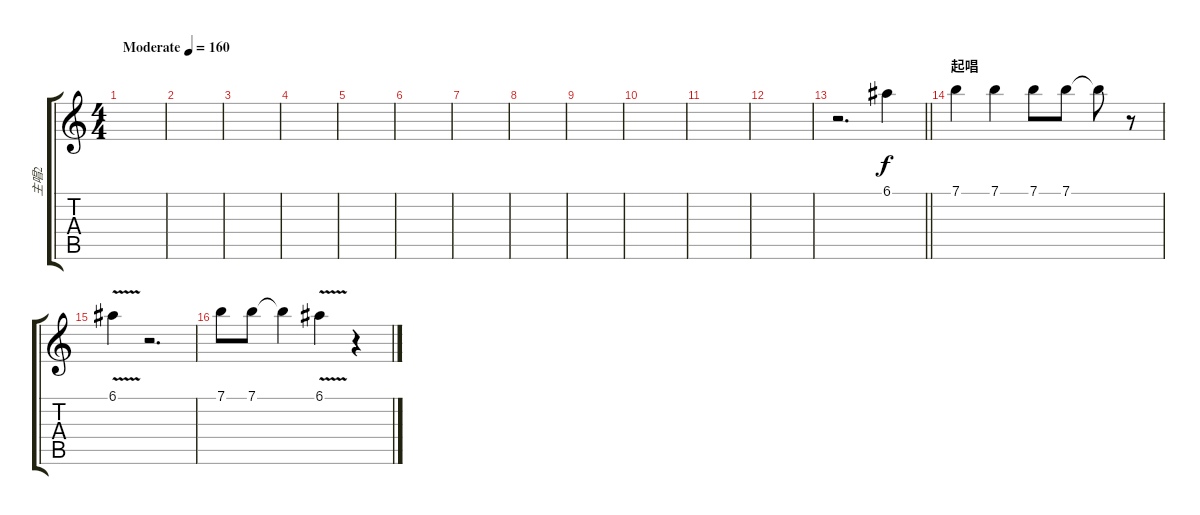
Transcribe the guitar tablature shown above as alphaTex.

\track ("主唱2" "主唱2") {instrument contrabass}
\staff {score tabs}
\tuning (E4 B3 G3 D3 A2 E2) {hide}
\ts (4 4)
\tempo (160 "Moderate")
\clef g2
\ks c
|
|
|
|
|
|
|
|
|
|
|
|
\barLineRight lightlight
r.2{d} 6.1.4 |
\section ("" "起唱")
7.1.4 7.1.4 7.1.8 7.1.8 7.1{t}.8 r.8 |
6.1{v}.4 r.2{d} |
7.1.8 7.1.8 7.1{t}.4 6.1{v}.4 r.4
